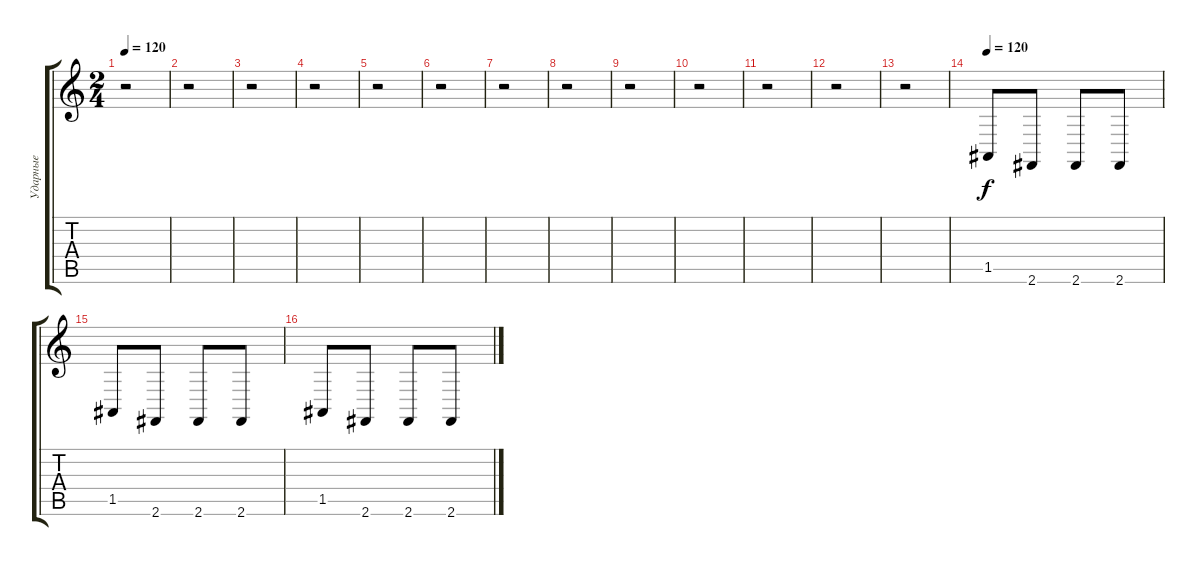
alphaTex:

\track ("Ударные" "Ударные") {instrument acousticgrandpiano}
\staff {score tabs}
\tuning (E4 B3 G3 D3 A2 E2) {hide}
\ts (2 4)
\tempo 120
\clef g2
\ks c
r.2{dy f} |
r.2 |
r.2 |
r.2 |
r.2 |
r.2 |
r.2 |
r.2 |
r.2 |
r.2 |
r.2 |
r.2 |
r.2 |
\tempo 120
1.5.8 2.6.8 2.6.8 2.6.8 |
1.5.8 2.6.8 2.6.8 2.6.8 |
1.5.8 2.6.8 2.6.8 2.6.8
